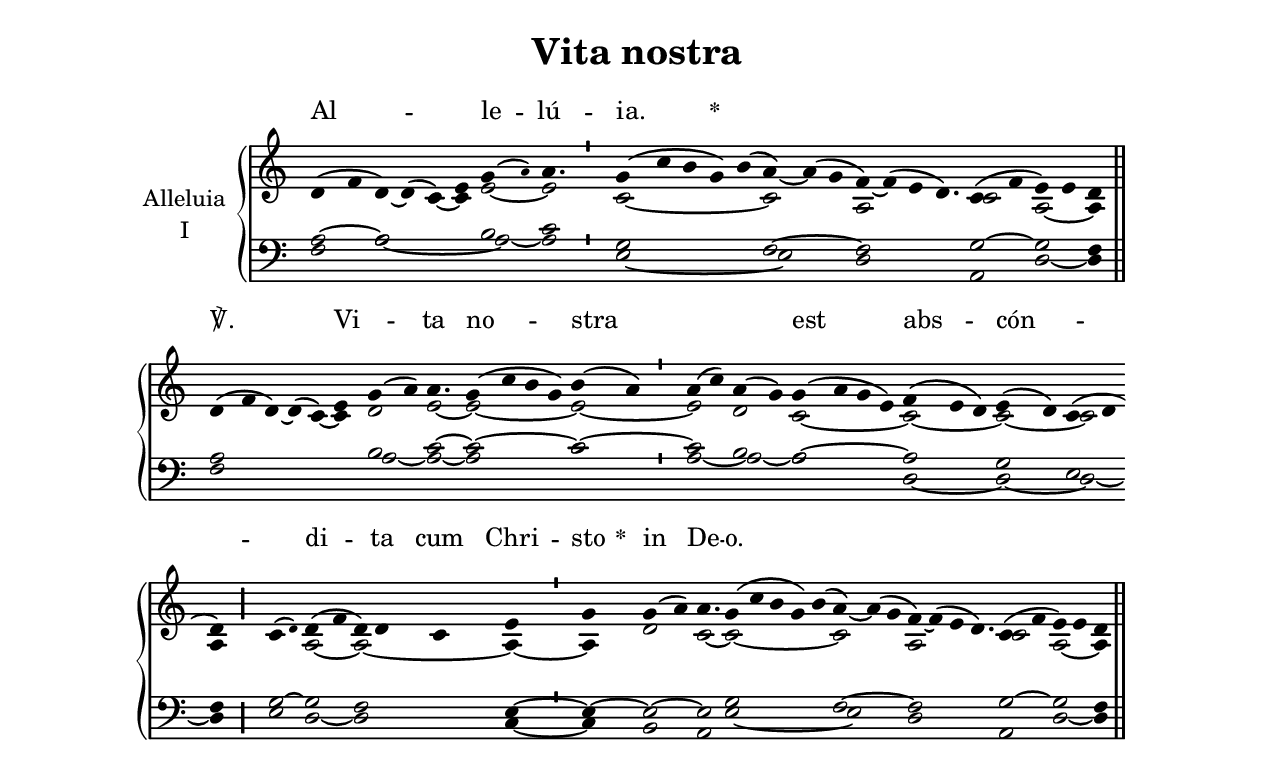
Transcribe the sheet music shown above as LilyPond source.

\version "2.18"
\include "gregorian.ly"
\include "noh2.ily"


%Page reference: page i.110
%(volume.page)

global = {
 \key d \dorian
 \cadenzaOn 
}

\header {
  title = \markup \center-column {"Vita nostra" \vspace #1 }
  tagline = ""
  composer = ""
}

\paper {
 #(include-special-characters)
  oddHeaderMarkup = \markup \fill-line {
    \line {}
    \center-column {
      \on-the-fly #first-page     " "
      \on-the-fly #not-first-page "Vita nostra"
    }
    \line { \on-the-fly #print-page-number-check-first \fromproperty #'page:page-number-string }
  }
  evenHeaderMarkup = \markup \fill-line {
    \line { \on-the-fly #print-page-number-check-first \fromproperty #'page:page-number-string }
    \center-column { "Vita nostra" }
    \line {}
  }
}

chantText = \lyricmode {
Al -- _ le -- lú -- ia. 
\set stanza = " * " _ _ _ _ ℣. 
Vi -- _ ta no -- stra _ _ est abs -- cón -- _ _ di -- ta 
cum Chri -- sto 
\set stanza = " * " in De -- o. _ _ _ _ _ }

chantMusic = {
\tieDown   d'4 ( f'4 d'4) ~ d'4 ( c'4) e'4 g'4 ( \once \tweak #'font-size #-4 a' ) a'4. \divisioMinima
 g'4 ( c''4 b'4 g'4) b'4 ( a'4) ~ a'4 ( g'4 f'4) ~ f'4 ( e'4 d'4.) c'4 ( f'4 e'4) e'4 d'4 \finalis \forceBreak

 d'4 ( f'4 d'4) ~ d'4 ( c'4) e'4 g'4 ( a'4) a'4. g'4 ( c''4 b'4 g'4) b'4 ( a'4) \divisioMinima
 a'4 ( c''4) a'4 ( g'4) g'4 ( a'4 g'4 e'4) f'4 ( e'4 d'4) e'4 ( d'4) c'4 ( d'4 \forceBreak
) d'4 \divisioMaior
 c'4 ( \once \tweak #'font-size #-4 d' ) d'4 ( f'4 d'4) d'4 c'4 e'4 \divisioMinima
 g'4 g'4 ( a'4) a'4. g'4 ( c''4 b'4 g'4) b'4 ( a'4) ~ a'4 ( g'4 f'4) ~ f'4 ( e'4 d'4.) c'4 ( f'4 e'4) e'4 d'4 \finalis

}

altoMusic = {
r2*4/2 c'4 ~ c'4 e'2 ~ e'2*3/4 \divisioMinima
c'2*5/2 ~ c'2*3/2 a2*9/4 c'2 a2 ~ a4 \finalis
r2*4/2 c'4 ~ c'4 d'2 e'2*3/4 ~ e'2*4/2 ~ e'2 ~ \divisioMinima
e'2 d'2 c'2*4/2 ~ c'2*3/2 ~ c'2 ~ c'2 a4 \divisioMaior
r2 a2 ~ a2*3/2 ~ a4 ~ \divisioMinima
a4 d'2 c'2*3/4 ~ c'2*5/2 ~ c'2*3/2 a2*9/4 c'2 a2 ~ a4 \finalis
}

tenorMusic = {
a2 ~ a2*4/2 b2 c'2*3/4 \divisioMinima
g2*5/2 f2*3/2 ~ f2*9/4 g2 ~ g2 f4 \finalis
a2*6/2 b2 c'2*3/4 ~ c'2*4/2 ~ c'2 ~ \divisioMinima
c'2 b2 a2*4/2 ~ a2*3/2 g2 e2 f4 \divisioMaior
g2 ~ g2 f2*3/2 e4 ~ \divisioMinima
e4 ~ e2 ~ e2*3/4 g2*5/2 f2*3/2 ~ f2*9/4 g2 ~ g2 f4 \finalis
}

bassMusic = {
f2 a2*4/2 ~ a2 ~ a2*3/4 \divisioMinima
e2*5/2 ~ e2*3/2 d2*9/4 a,2 d2 ~ d4 \finalis
f2*6/2 a2 ~ a2*3/4 ~ a2*4/2 c'2 \divisioMinima
a2 ~ a2 ~ a2*4/2 d2*3/2 ~ d2 ~ d2 ~ d4 \divisioMaior
e2 d2 ~ d2*3/2 c4 ~ \divisioMinima
c4 b,2 a,2*3/4 e2*5/2 ~ e2*3/2 d2*9/4 a,2 d2 ~ d4 \finalis
}

voiceLines = {
\voiceLineStyle


}

\score{
  <<
    \new GrandStaff <<
      \set GrandStaff.autoBeaming = ##f
      \set GrandStaff.instrumentName = \markup \center-column {
        "Alleluia"
        "I"
      }
      \new Staff = up <<
        \new Voice = "chant" {
          \voiceOne \global \chantMusic
        }
        \new Voice {
          \voiceTwo \global \altoMusic
        }
      >>

      \new Staff = down <<
        \clef bass
        \new Voice {
          \voiceOne \global \tenorMusic
        }
        \new Voice {
          \voiceTwo \global \bassMusic
        }
	\new Voice {
        \voiceThree \global \voiceLines
        }
      >>
    >>
    \new Lyrics \lyricsto chant {
      \chantText
    }
  >>
  \layout{
  }
  \midi{
    \tempo 4 = 125
  }
}
